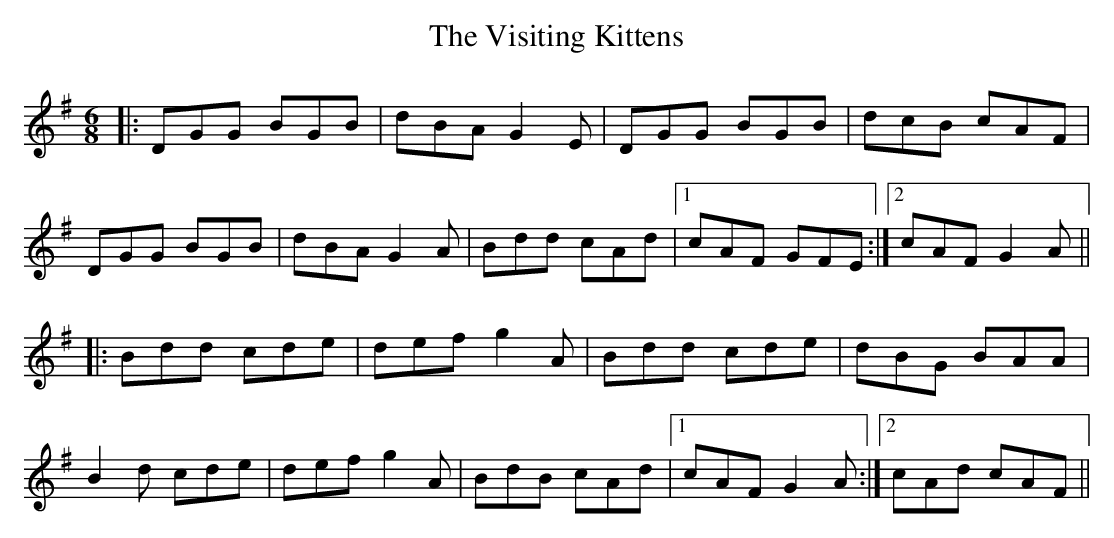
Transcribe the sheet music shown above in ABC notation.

X:1
T: The Visiting Kittens
M: 6/8
L: 1/8
K: Gmaj
|:DGG BGB|dBA G2E|DGG BGB|dcB cAF|
DGG BGB|dBA G2A|Bdd cAd|1 cAF GFE:|2 cAF G2A||
|:Bdd cde|def g2A|Bdd cde|dBG BAA|
B2d cde|def g2A|BdB cAd|1 cAF G2A:|2 cAd cAF||
